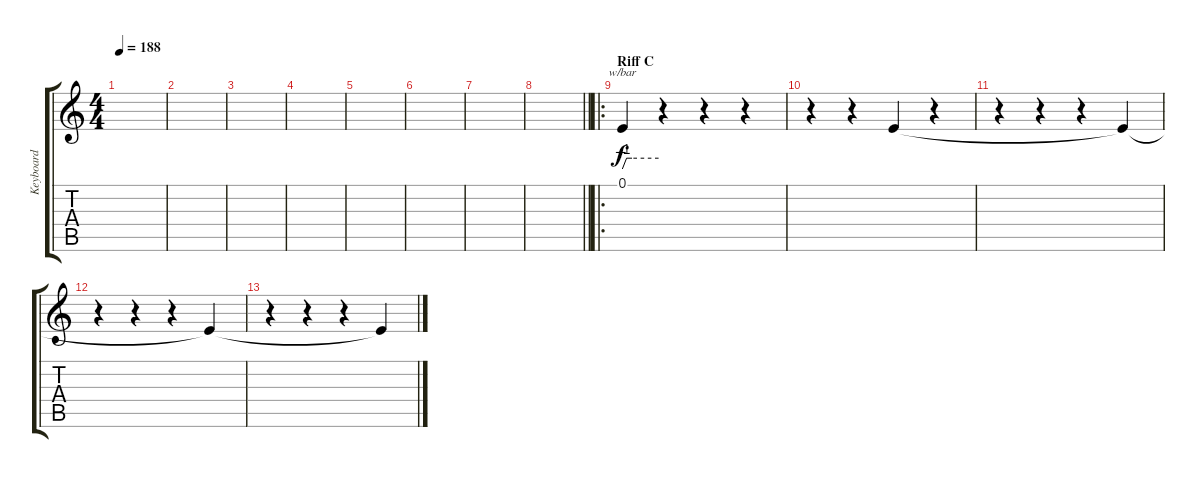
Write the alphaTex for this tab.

\track ("Keyboard" "Keyboard") {instrument lead2sawtooth}
\staff {score tabs}
\tuning (E4 B3 G3 D3 A2 E2) {hide}
\ts (4 4)
\tempo 188
\clef g2
\ks c
|
|
|
|
|
|
|
\barLineRight lightlight
|
\ro
\section ("" "Riff C")
0.1.4{tbe (custom default 0 0 7 4 16 4 60 4) volume 11} r.4 r.4 r.4 |
r.4 r.4 0.1{t}.4 r.4 |
r.4{volume 12} r.4{volume 11} r.4{volume 10} 0.1{t}.4 |
r.4{volume 9} r.4{volume 8} r.4{volume 7} 0.1{t}.4 |
r.4{volume 6} r.4{volume 5} r.4{volume 4} 0.1{t}.4
